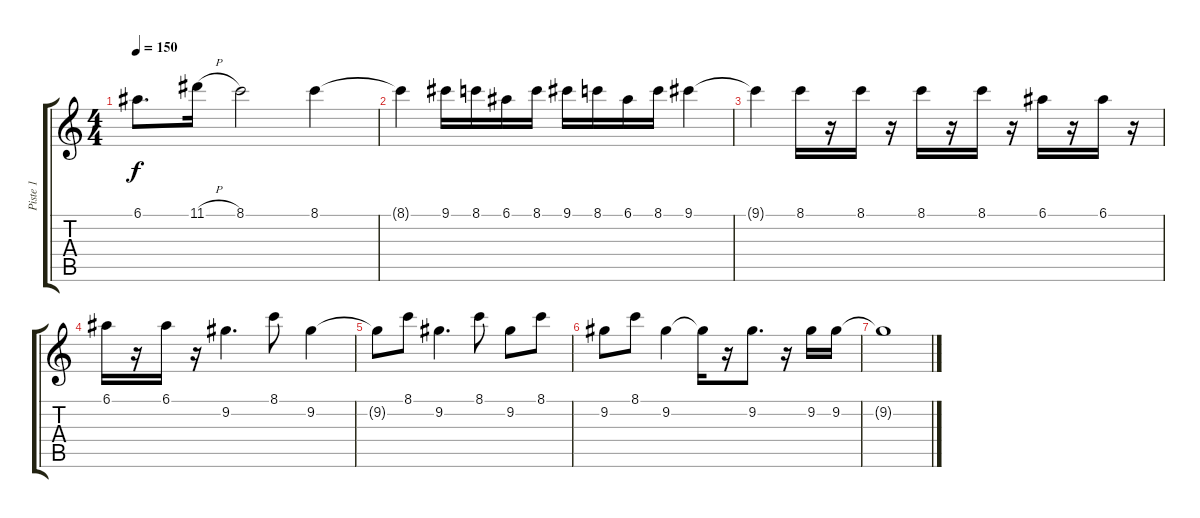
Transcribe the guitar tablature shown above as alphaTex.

\track ("Piste 1" "Piste 1") {instrument overdrivenguitar}
\staff {score tabs}
\tuning (E4 B3 G3 D3 A2 E2) {hide}
\ts (4 4)
\tempo 150
\clef g2
\ks c
6.1{t}.8{d dy f} 11.1{h}.16 8.1.2 8.1.4 |
8.1{t}.4 9.1.16 8.1.16 6.1.16 8.1.16 9.1.16 8.1.16 6.1.16 8.1.16 9.1.4 |
9.1{t}.4 8.1.16 r.16 8.1.16 r.16 8.1.16 r.16 8.1.16 r.16 6.1.16 r.16 6.1.16 r.16 |
6.1.16 r.16 6.1.16 r.16 9.2.4{d} 8.1.8 9.2.4 |
9.2{t}.8 8.1.8 9.2.4{d} 8.1.8 9.2.8 8.1.8 |
9.2.8 8.1.8 9.2.4 9.2{t}.16 r.16 9.2.8{d} r.16 9.2.16 9.2.16 |
9.2{t}.1
